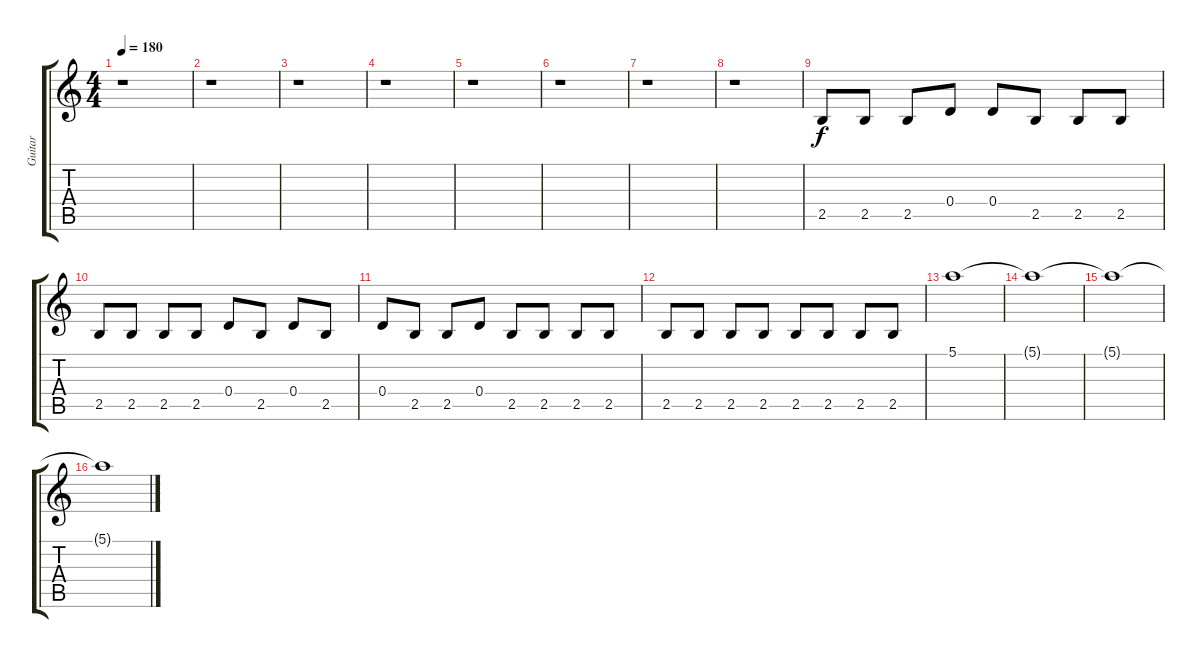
\track ("Guitar" "Guitar") {instrument distortionguitar}
\staff {score tabs}
\tuning (E4 B3 G3 D3 A2 E2) {hide}
\ts (4 4)
\tempo 180
\clef g2
\ks c
r.1{dy f instrument distortionguitar} |
r.1 |
r.1 |
r.1 |
r.1 |
r.1 |
r.1 |
r.1 |
2.5.8 2.5.8 2.5.8 0.4.8 0.4.8 2.5.8 2.5.8 2.5.8 |
2.5.8 2.5.8 2.5.8 2.5.8 0.4.8 2.5.8 0.4.8 2.5.8 |
0.4.8 2.5.8 2.5.8 0.4.8 2.5.8 2.5.8 2.5.8 2.5.8 |
2.5.8 2.5.8 2.5.8 2.5.8 2.5.8 2.5.8 2.5.8 2.5.8 |
5.1.1 |
5.1{t}.1 |
5.1{t}.1 |
5.1{t}.1
